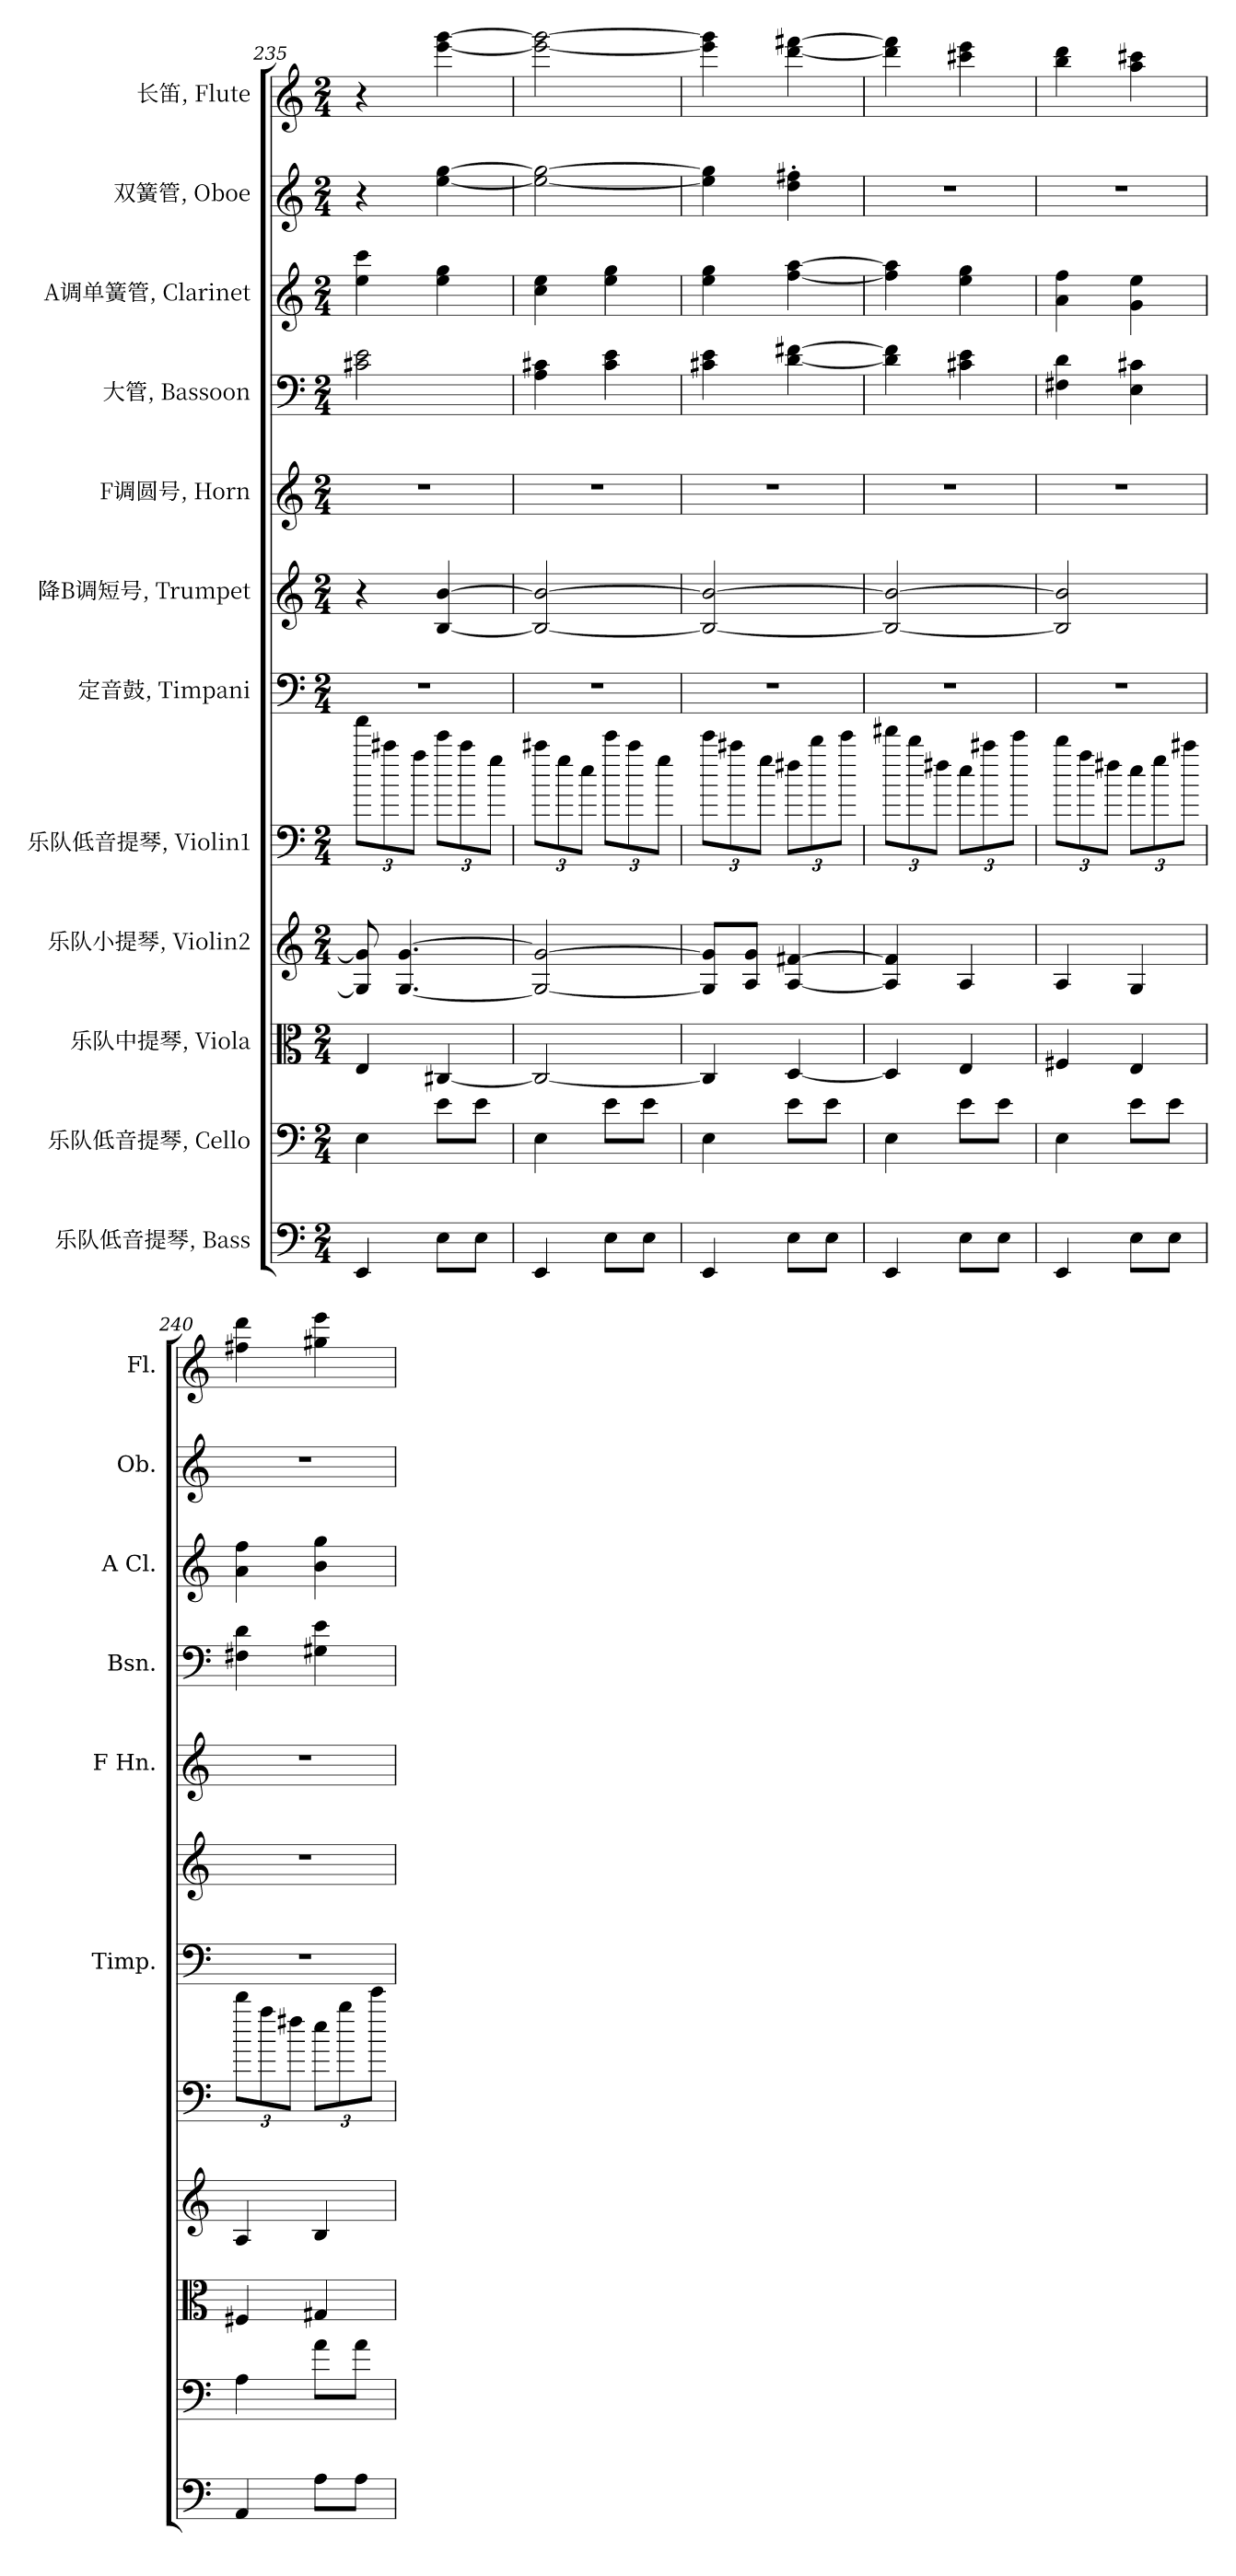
**kern	**kern	**kern	**kern	**kern	**kern	**kern	**kern	**kern	**kern	**kern	**kern
*part12	*part11	*part10	*part9	*part8	*part7	*part6	*part5	*part4	*part3	*part2	*part1
*staff12	*staff11	*staff10	*staff9	*staff8	*staff7	*staff6	*staff5	*staff4	*staff3	*staff2	*staff1
*I"乐队低音提琴, Bass	*I"乐队低音提琴, Cello	*I"乐队中提琴, Viola	*I"乐队小提琴, Violin2	*I"乐队低音提琴, Violin1	*I"定音鼓, Timpani	*I"降B调短号, Trumpet	*I"F调圆号, Horn	*I"大管, Bassoon	*I"A调单簧管, Clarinet	*I"双簧管, Oboe	*I"长笛, Flute
*	*	*	*	*	*I'Timp.	*	*I'F Hn.	*I'Bsn.	*I'A Cl.	*I'Ob.	*I'Fl.
*clefF4	*clefF4	*clefC3	*clefG2	*clefF4	*clefF4	*clefG2	*clefG2	*clefF4	*clefG2	*clefG2	*clefG2
*ITrd7c12	*ITrd7c12	*	*	*ITrd7c12	*	*ITrd1c2	*ITrd4c7	*	*ITrd2c3	*	*
*k[]	*k[]	*k[]	*k[]	*k[]	*k[]	*k[b-e-]	*k[b-]	*k[]	*k[f#c#g#]	*k[]	*k[]
*M2/4	*M2/4	*M2/4	*M2/4	*M2/4	*M2/4	*M2/4	*M2/4	*M2/4	*M2/4	*M2/4	*M2/4
*	*	*	*	*Xbrackettup	*	*	*	*	*	*	*
=235	=235	=235	=235	=235	=235	=235	=235	=235	=235	=235	=235
4EEE/	4EE\	4E/	8G/] 8g/]	12aa\L	2r	4r	2r	2c#X\ 2e\	4cc#\ 4aa\	4r	4r
.	.	.	.	12cc#X\	.	.	.	.	.	.	.
.	.	.	[4.G/ [4.g/	.	.	.	.	.	.	.	.
.	.	.	.	12a\J	.	.	.	.	.	.	.
8EE\L	8E\L	[4C#X/	.	12ee\L	.	[4A/ [4a/	.	.	4cc#\ 4ee\	[4ee\ [4gg\	[4eee\ [4ggg\
.	.	.	.	12cc#\	.	.	.	.	.	.	.
8EE\J	8E\J	.	.	.	.	.	.	.	.	.	.
.	.	.	.	12g\J	.	.	.	.	.	.	.
!!LO:PB:g=z
=236	=236	=236	=236	=236	=236	=236	=236	=236	=236	=236	=236
4EEE/	4EE\	2C#/_	2G/_ 2g/_	12cc#X\L	2r	2A/_ 2a/_	2r	4A\ 4c#X\	4a\ 4cc#\	2ee\_ 2gg\_	2eee\_ 2ggg\_
.	.	.	.	12g\	.	.	.	.	.	.	.
.	.	.	.	12e\J	.	.	.	.	.	.	.
8EE\L	8E\L	.	.	12ee\L	.	.	.	4c#\ 4e\	4cc#\ 4ee\	.	.
.	.	.	.	12cc#\	.	.	.	.	.	.	.
8EE\J	8E\J	.	.	.	.	.	.	.	.	.	.
.	.	.	.	12g\J	.	.	.	.	.	.	.
=237	=237	=237	=237	=237	=237	=237	=237	=237	=237	=237	=237
4EEE/	4EE\	4C#/]	8G/] 8g/]L	12ee\L	2r	2A/_ 2a/_	2r	4c#X\ 4e\	4cc#\ 4ee\	4ee\] 4gg\]	4eee\] 4ggg\]
.	.	.	.	12cc#X\	.	.	.	.	.	.	.
.	.	.	8A/ 8g/J	.	.	.	.	.	.	.	.
.	.	.	.	12g\J	.	.	.	.	.	.	.
8EE\L	8E\L	[4D/	[4A/ [4f#X/	12f#X\L	.	.	.	[4d\ [4f#X\	[4dd\ [4ff#\	4dd\' 4ff#X\'	[4ddd\ [4fff#X\
.	.	.	.	12dd\	.	.	.	.	.	.	.
8EE\J	8E\J	.	.	.	.	.	.	.	.	.	.
.	.	.	.	12ee\J	.	.	.	.	.	.	.
=238	=238	=238	=238	=238	=238	=238	=238	=238	=238	=238	=238
4EEE/	4EE\	4D/]	4A/] 4f#/]	12ff#X\L	2r	2A/_ 2a/_	2r	4d\] 4f#\]	4dd\] 4ff#\]	2r	4ddd\] 4fff#\]
.	.	.	.	12dd\	.	.	.	.	.	.	.
.	.	.	.	12f#X\J	.	.	.	.	.	.	.
8EE\L	8E\L	4E/	4A/	12e\L	.	.	.	4c#X\ 4e\	4cc#\ 4ee\	.	4ccc#X\ 4eee\
.	.	.	.	12cc#X\	.	.	.	.	.	.	.
8EE\J	8E\J	.	.	.	.	.	.	.	.	.	.
.	.	.	.	12ee\J	.	.	.	.	.	.	.
=239	=239	=239	=239	=239	=239	=239	=239	=239	=239	=239	=239
4EEE/	4EE\	4F#X/	4A/	12dd\L	2r	2A/] 2a/]	2r	4F#X\ 4d\	4f#\ 4dd\	2r	4bb\ 4ddd\
.	.	.	.	12a\	.	.	.	.	.	.	.
.	.	.	.	12f#X\J	.	.	.	.	.	.	.
8EE\L	8E\L	4E/	4G/	12e\L	.	.	.	4E\ 4c#X\	4e\ 4cc#\	.	4aa\ 4ccc#X\
.	.	.	.	12g\	.	.	.	.	.	.	.
8EE\J	8E\J	.	.	.	.	.	.	.	.	.	.
.	.	.	.	12cc#X\J	.	.	.	.	.	.	.
!!LO:PB:g=z
=240	=240	=240	=240	=240	=240	=240	=240	=240	=240	=240	=240
4AAA/	4AA\	4F#X/	4A/	12dd\L	2r	2r	2r	4F#X\ 4d\	4f#\ 4dd\	2r	4ff#X\ 4ddd\
.	.	.	.	12a\	.	.	.	.	.	.	.
.	.	.	.	12f#X\J	.	.	.	.	.	.	.
8AA\L	8A\L	4G#X/	4B/	12e\L	.	.	.	4G#X\ 4e\	4g#\ 4ee\	.	4gg#X\ 4eee\
.	.	.	.	12b\	.	.	.	.	.	.	.
8AA\J	8A\J	.	.	.	.	.	.	.	.	.	.
.	.	.	.	12ee\J	.	.	.	.	.	.	.
=	=	=	=	=	=	=	=	=	=	=	=
*-	*-	*-	*-	*-	*-	*-	*-	*-	*-	*-	*-
